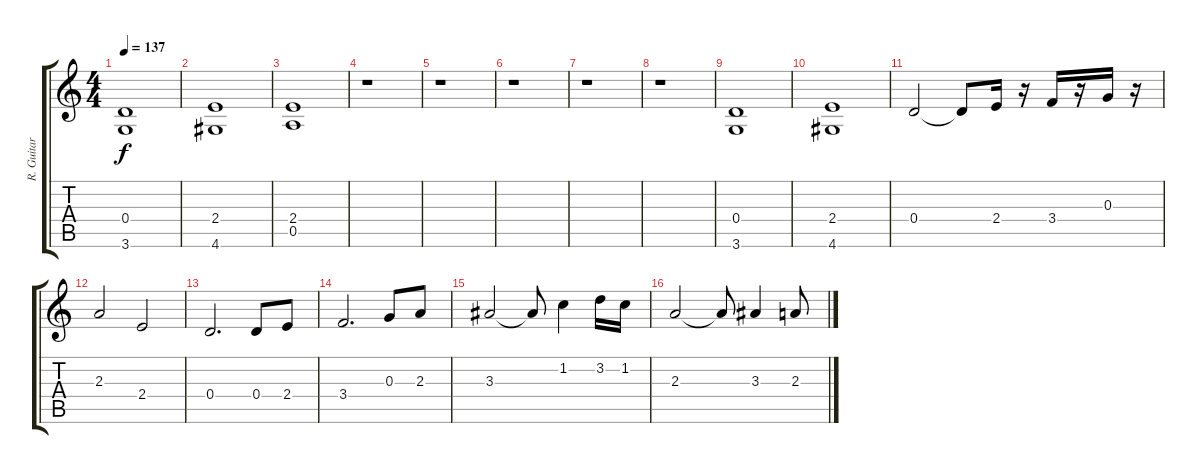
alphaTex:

\track ("R. Guitar" "R. Guitar") {instrument overdrivenguitar}
\staff {score tabs}
\tuning (E4 B3 G3 D3 A2 E2) {hide}
\ts (4 4)
\tempo 137
\clef g2
\ks c
(0.4 3.6).1{dy f} |
(2.4 4.6).1 |
(2.4 0.5).1 |
r.1 |
r.1 |
r.1 |
r.1 |
r.1 |
(0.4 3.6).1 |
(2.4 4.6).1 |
0.4.2 0.4{t}.8 2.4.16 r.16 3.4.16 r.16 0.3.16 r.16 |
2.3.2 2.4.2 |
0.4.2{d} 0.4.8 2.4.8 |
3.4.2{d} 0.3.8 2.3.8 |
3.3.2 3.3{t}.8 1.2.4 3.2.16 1.2.16 |
2.3.2 2.3{t}.8 3.3.4 2.3.8
